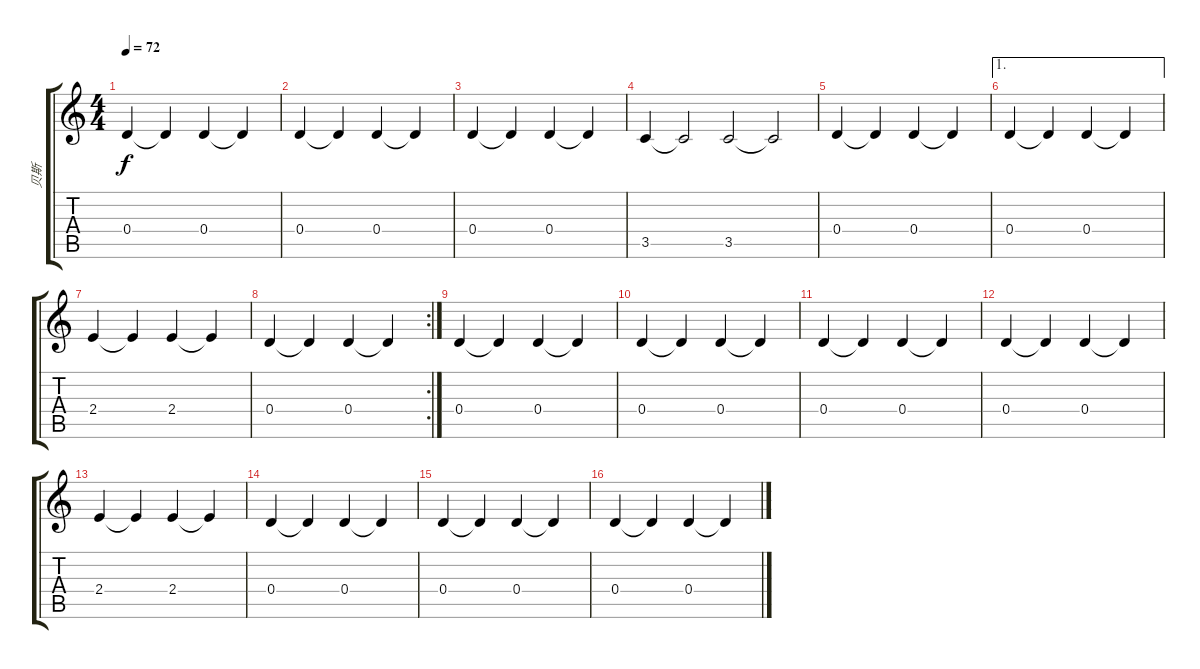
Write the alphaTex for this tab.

\track ("贝斯" "贝斯") {instrument electricbassfinger}
\staff {score tabs}
\tuning (E4 B3 G3 D3 A2 E2) {hide}
\ts (4 4)
\tempo 72
\clef g2
\ks c
0.4.4{dy f} 0.4{t}.4 0.4.4 0.4{t}.4 |
0.4.4 0.4{t}.4 0.4.4 0.4{t}.4 |
0.4.4 0.4{t}.4 0.4.4 0.4{t}.4 |
3.5.4 3.5{t}.2 3.5.2 3.5{t}.2 |
0.4.4 0.4{t}.4 0.4.4 0.4{t}.4 |
\ae 1
0.4.4 0.4{t}.4 0.4.4 0.4{t}.4 |
2.4.4 2.4{t}.4 2.4.4 2.4{t}.4 |
\rc 2
0.4.4 0.4{t}.4 0.4.4 0.4{t}.4 |
0.4.4 0.4{t}.4 0.4.4 0.4{t}.4 |
0.4.4 0.4{t}.4 0.4.4 0.4{t}.4 |
0.4.4 0.4{t}.4 0.4.4 0.4{t}.4 |
0.4.4 0.4{t}.4 0.4.4 0.4{t}.4 |
2.4.4 2.4{t}.4 2.4.4 2.4{t}.4 |
0.4.4 0.4{t}.4 0.4.4 0.4{t}.4 |
0.4.4 0.4{t}.4 0.4.4 0.4{t}.4 |
0.4.4 0.4{t}.4 0.4.4 0.4{t}.4
